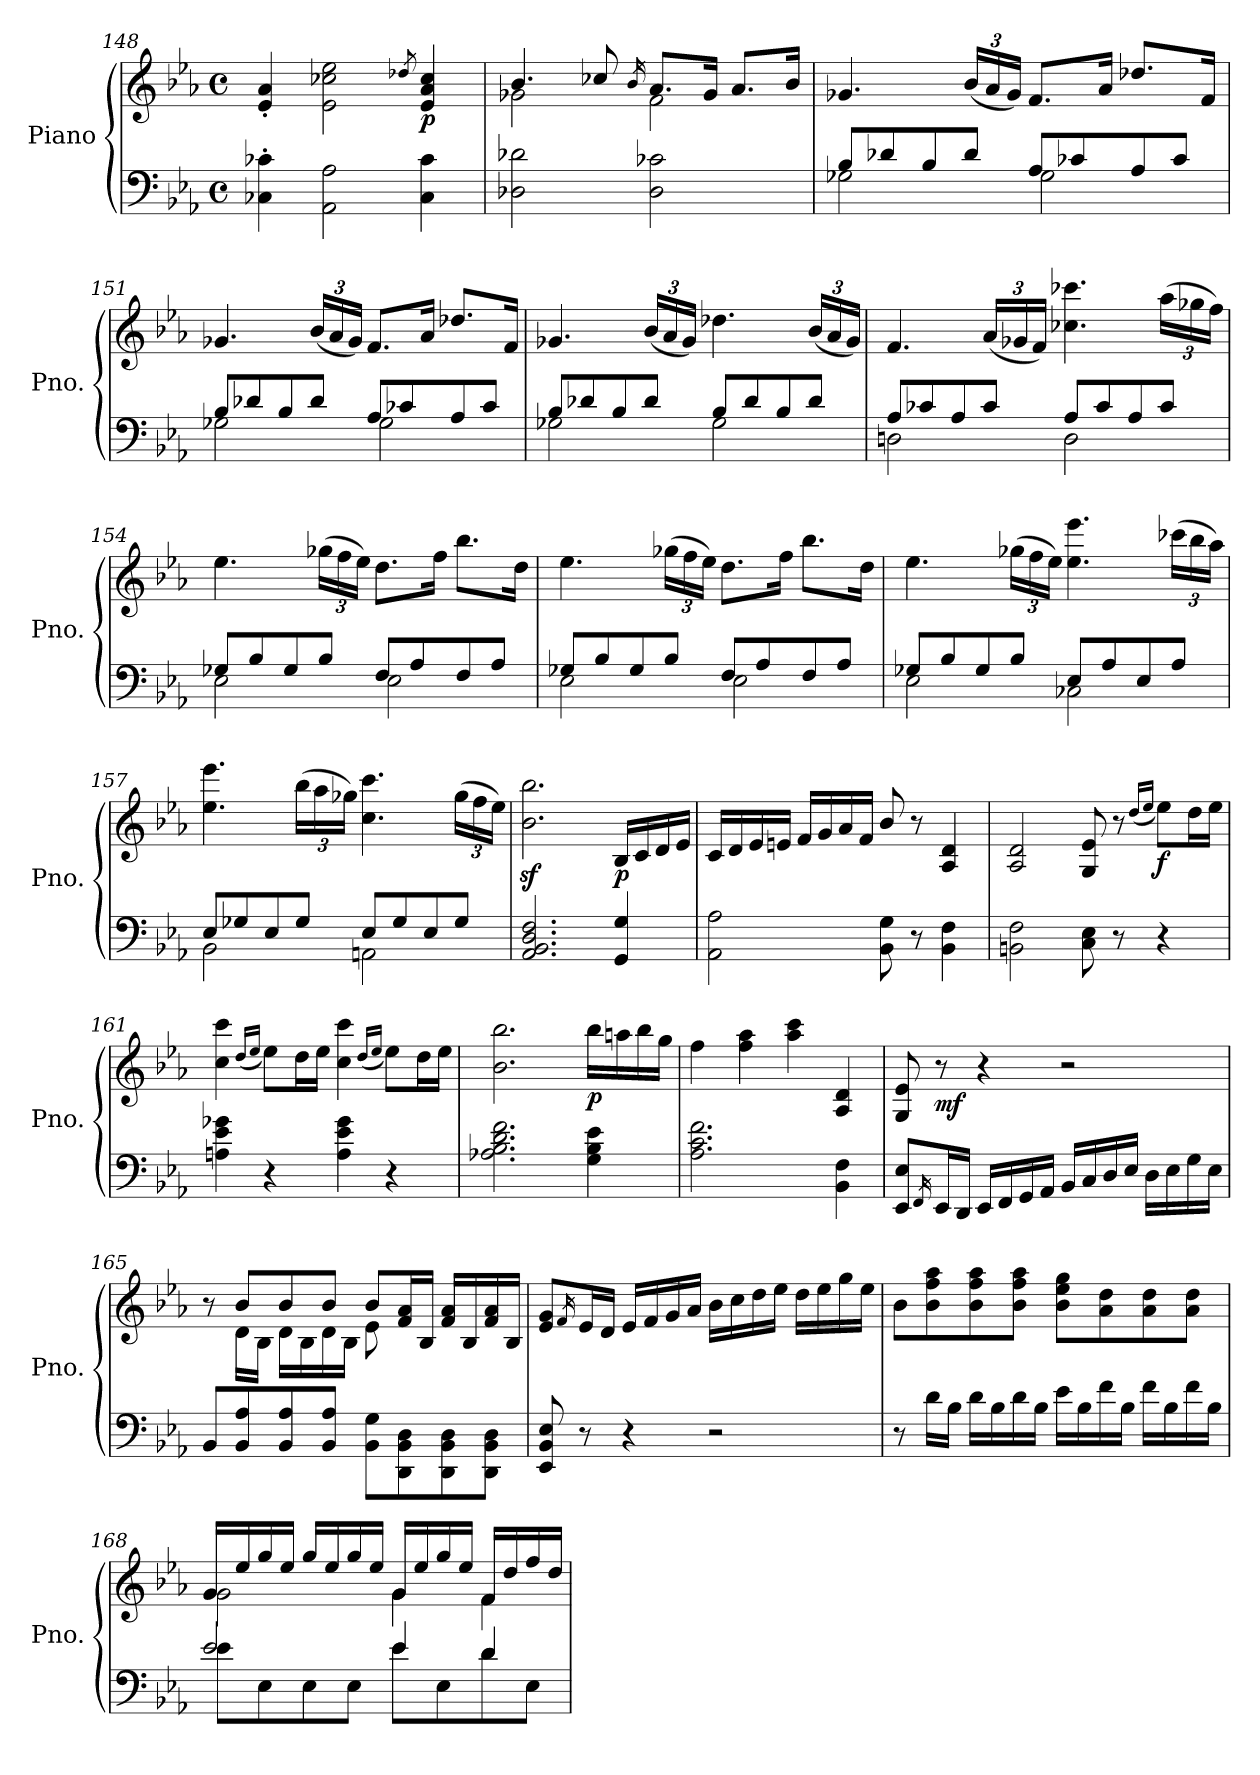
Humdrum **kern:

**kern	**kern	**dynam
*part1	*part1	*part1
*staff2	*staff1	*staff1/2
*I"Piano	*	*
*I'Pno.	*	*
*clefF4	*clefG2	*
*k[b-e-a-]	*k[b-e-a-]	*
*E-:	*E-:	*
*M4/4	*M4/4	*
*met(c)	*met(c)	*
=148	=148	=148
4C-X\' 4c-X\'	4e-/' 4a-/'	.
2AA-\ 2A-\	2e-\ 2cc-X\ 2ee-\	.
.	8qdd-X/	.
!	!	!LO:DY:b
4C-\ 4c-\	4e-/ 4a-/ 4cc-/	p
=149	=149	=149
*	*^	*
2D-X\ 2d-X\	4.b-/	2g-X\	.
.	8cc-X/	.	.
.	16qb-/	.	.
2D-\ 2c-X\	8.a-/L	2f\	.
.	16g-/Jk	.	.
.	8.a-/L	.	.
.	16b-/Jk	.	.
*	*v	*v	*
!!LO:LB:g=z
=150	=150	=150
*^	*	*
8B-/L	2G-X\	4.g-X/	.
8d-X/	.	.	.
8B-/	.	.	.
*	*	*Xbrackettup	*
8d-/J	.	(24b-/LL	.
.	.	24a-/	.
.	.	24g-/JJ)	.
8A-/L	2G-\	8.f/L	.
8c-X/	.	.	.
.	.	16a-/Jk	.
8A-/	.	8.dd-X/L	.
8c-/J	.	.	.
.	.	16f/Jk	.
=151	=151	=151	=151
8B-/L	2G-X\	4.g-X/	.
8d-X/	.	.	.
8B-/	.	.	.
8d-/J	.	(24b-/LL	.
.	.	24a-/	.
.	.	24g-/JJ)	.
8A-/L	2G-\	8.f/L	.
8c-X/	.	.	.
.	.	16a-/Jk	.
8A-/	.	8.dd-X/L	.
8c-/J	.	.	.
.	.	16f/Jk	.
=152	=152	=152	=152
8B-/L	2G-X\	4.g-X/	.
8d-X/	.	.	.
8B-/	.	.	.
8d-/J	.	(24b-/LL	.
.	.	24a-/	.
.	.	24g-/JJ)	.
8B-/L	2G-\	4.dd-X\	.
8d-/	.	.	.
8B-/	.	.	.
8d-/J	.	(24b-/LL	.
.	.	24a-/	.
.	.	24g-/JJ)	.
!!LO:LB:g=z
=153	=153	=153	=153
8A-/L	2Dn\	4.f/	.
8c-X/	.	.	.
8A-/	.	.	.
8c-/J	.	(24a-/LL	.
.	.	24g-X/	.
.	.	24f/JJ)	.
8A-/L	2D\	4.cc-X\ 4.ccc-X\	.
8c-/	.	.	.
8A-/	.	.	.
8c-/J	.	(24aa-\LL	.
.	.	24gg-X\	.
.	.	24ff\JJ)	.
=154	=154	=154	=154
8G-X/L	2E-\	4.ee-\	.
8B-/	.	.	.
8G-/	.	.	.
8B-/J	.	(24gg-X\LL	.
.	.	24ff\	.
.	.	24ee-\JJ)	.
8F/L	2E-\	8.dd\L	.
8A-/	.	.	.
.	.	16ff\Jk	.
8F/	.	8.bb-\L	.
8A-/J	.	.	.
.	.	16dd\Jk	.
=155	=155	=155	=155
8G-X/L	2E-\	4.ee-\	.
8B-/	.	.	.
8G-/	.	.	.
8B-/J	.	(24gg-X\LL	.
.	.	24ff\	.
.	.	24ee-\JJ)	.
8F/L	2E-\	8.dd\L	.
8A-/	.	.	.
.	.	16ff\Jk	.
8F/	.	8.bb-\L	.
8A-/J	.	.	.
.	.	16dd\Jk	.
!!LO:LB:g=z
=156	=156	=156	=156
8G-X/L	2E-\	4.ee-\	.
8B-/	.	.	.
8G-/	.	.	.
8B-/J	.	(24gg-X\LL	.
.	.	24ff\	.
.	.	24ee-\JJ)	.
8E-/L	2C-X\	4.ee-\ 4.eee-\	.
8A-/	.	.	.
8E-/	.	.	.
8A-/J	.	(24ccc-X\LL	.
.	.	24bb-\	.
.	.	24aa-\JJ)	.
=157	=157	=157	=157
8E-/L	2BB-\	4.ee-\ 4.eee-\	.
8G-X/	.	.	.
8E-/	.	.	.
8G-/J	.	(24bb-\LL	.
.	.	24aa-\	.
.	.	24gg-X\JJ)	.
8E-/L	2AAn\	4.cc\ 4.ccc\	.
8G-/	.	.	.
8E-/	.	.	.
8G-/J	.	(24gg-\LL	.
.	.	24ff\	.
.	.	24ee-\JJ)	.
*v	*v	*	*
=158	=158	=158
2.AA-/ 2.BB-/ 2.D/ 2.F/	2.b-\z< 2.bb-\z<	.
!	!	!LO:DY:b
4GG/ 4G/	16B-/LL	p
.	16c/	.
.	16d/	.
.	16e-/JJ	.
=159	=159	=159
2AA-\ 2A-\	16c/LL	.
.	16d/	.
.	16e-/	.
.	16en/JJ	.
.	16f/LL	.
.	16g/	.
.	16a-/	.
.	16f/JJ	.
8BB-\ 8G\	8b-/	.
8r	8r	.
4BB-\ 4F\	4A-/ 4d/	.
!!LO:LB:g=z
=160	=160	=160
2BBn\ 2F\	2A-/ 2d/	.
8C\ 8E-\	8G/ 8e-/	.
8r	8r	.
.	(16qdd/LL	.
.	16qee-/JJ	.
!	!	!LO:DY:b
4r	8ee-\L)	f
.	16dd\L	.
.	16ee-\JJ	.
=161	=161	=161
4An\ 4e-\ 4g-X\	4cc\ 4ccc\	.
.	(16qdd/LL	.
.	16qee-/JJ	.
4r	8ee-\L)	.
.	16dd\L	.
.	16ee-\JJ	.
4A\ 4e-\ 4g-\	4cc\ 4ccc\	.
.	(16qdd/LL	.
.	16qee-/JJ	.
4r	8ee-\L)	.
.	16dd\L	.
.	16ee-\JJ	.
=162	=162	=162
2.A-X\ 2.B-\ 2.d\ 2.f\	2.b-\ 2.bb-\	.
!	!	!LO:DY:b
4G\ 4B-\ 4e-\	16bb-\LL	p
.	16aan\	.
.	16bb-\	.
.	16gg\JJ	.
=163	=163	=163
2.A-\ 2.c\ 2.f\	4ff\	.
.	4ff\ 4aa-\	.
.	4aa-\ 4ccc\	.
4BB-\ 4F\	4A-/ 4d/	.
!!LO:PB:g=z
=164	=164	=164
8EE-/ 8E-/L	8G/ 8e-/	.
16qFF/	.	.
!	!	!LO:DY:b
16EE-/L	8r	mf
16DD/JJ	.	.
16EE-/LL	4r	.
16FF/	.	.
16GG/	.	.
16AA-/JJ	.	.
16BB-/LL	2r	.
16C/	.	.
16D/	.	.
16E-/JJ	.	.
16D\LL	.	.
16E-\	.	.
16G\	.	.
16E-\JJ	.	.
=165	=165	=165
*	*^	*
8BB-/L	8r	8ryy	.
8BB-/ 8A-/	8b-/L	16d\LL	.
.	.	16B-\JJ	.
8BB-/ 8A-/	8b-/	16d\LL	.
.	.	16B-\	.
8BB-/ 8A-/J	8b-/J	16d\	.
.	.	16B-\JJ	.
8BB-\ 8G\L	8b-/L	8e-\	.
8DD\ 8BB-\ 8D\	16f/ 16a-/L	8ryy	.
.	16B-/JJ	.	.
8DD\ 8BB-\ 8D\	16f/ 16a-/LL	4ryy	.
.	16B-/	.	.
8DD\ 8BB-\ 8D\J	16f/ 16a-/	.	.
.	16B-/JJ	.	.
*	*v	*v	*
=166	=166	=166
8EE-/ 8BB-/ 8E-/	8e-/ 8g/L	.
.	16qf/	.
8r	16e-/L	.
.	16d/JJ	.
4r	16e-/LL	.
.	16f/	.
.	16g/	.
.	16a-/JJ	.
2r	16b-\LL	.
.	16cc\	.
.	16dd\	.
.	16ee-\JJ	.
.	16dd\LL	.
.	16ee-\	.
.	16gg\	.
.	16ee-\JJ	.
!!LO:LB:g=z
=167	=167	=167
8r	8b-\L	.
16d\LL	8b-\ 8ff\ 8aa-\	.
16B-\JJ	.	.
16d\LL	8b-\ 8ff\ 8aa-\	.
16B-\	.	.
16d\	8b-\ 8ff\ 8aa-\J	.
16B-\JJ	.	.
16e-\LL	8b-\ 8ee-\ 8gg\L	.
16B-\	.	.
16f\	8a-\ 8dd\	.
16B-\JJ	.	.
16f\LL	8a-\ 8dd\	.
16B-\	.	.
16f\	8a-\ 8dd\J	.
16B-\JJ	.	.
=168	=168	=168
*^	*^	*
2e-/	8e-\L	16g/LL	2g\	.
.	.	16ee-/	.	.
.	8E-\	16gg/	.	.
.	.	16ee-/JJ	.	.
.	8E-\	16gg/LL	.	.
.	.	16ee-/	.	.
.	8E-\J	16gg/	.	.
.	.	16ee-/JJ	.	.
4e-/	8e-\L	16g/LL	4g\	.
.	.	16ee-/	.	.
.	8E-\	16gg/	.	.
.	.	16ee-/JJ	.	.
4d/	8d\	16f/LL	4f\	.
.	.	16dd/	.	.
.	8E-\J	16ff/	.	.
.	.	16dd/JJ	.	.
*v	*v	*	*	*
*	*v	*v	*
=	=	=
*-	*-	*-
